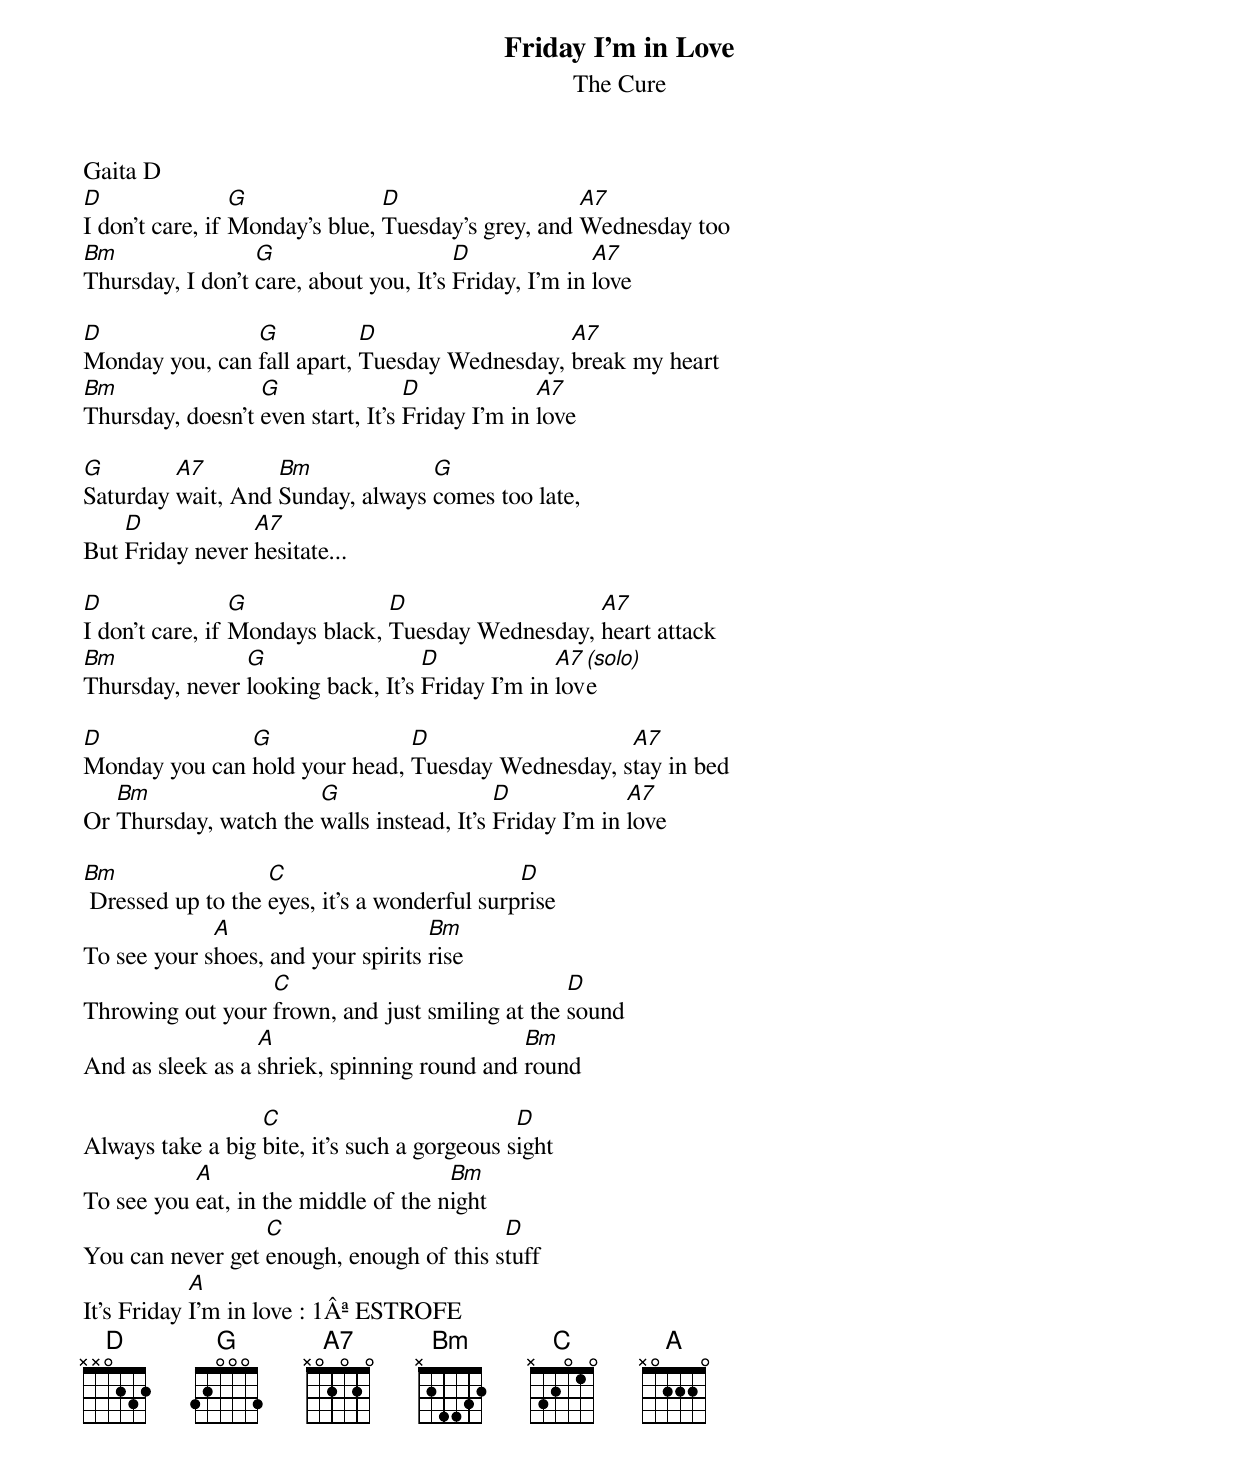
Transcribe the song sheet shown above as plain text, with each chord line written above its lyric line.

Friday I'm in Love
The Cure

Gaita D
D                G              D                   A7
I don't care, if Monday's blue, Tuesday's grey, and Wednesday too
Bm                G                     D              A7
Thursday, I don't care, about you, It's Friday, I'm in love

D               G           D                  A7
Monday you, can fall apart, Tuesday Wednesday, break my heart
Bm                G                D             A7
Thursday, doesn't even start, It's Friday I'm in love

G        A7        Bm             G
Saturday wait, And Sunday, always comes too late,
    D            A7
But Friday never hesitate...

D                G              D                  A7
I don't care, if Mondays black, Tuesday Wednesday, heart attack
Bm              G                  D             A7 (solo)
Thursday, never looking back, It's Friday I'm in love

D              G               D                   A7
Monday you can hold your head, Tuesday Wednesday, stay in bed
   Bm                  G                   D             A7
Or Thursday, watch the walls instead, It's Friday I'm in love

Bm                 C                          D
 Dressed up to the eyes, it's a wonderful surprise
             A                      Bm
To see your shoes, and your spirits rise
                  C                              D
Throwing out your frown, and just smiling at the sound
                  A                          Bm
And as sleek as a shriek, spinning round and round

                  C                           D
Always take a big bite, it's such a gorgeous sight
           A                          Bm
To see you eat, in the middle of the night
                  C                       D
You can never get enough, enough of this stuff
            A
It's Friday I'm in love : 1Âª ESTROFE
